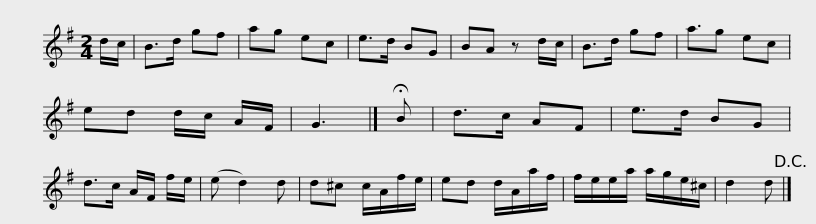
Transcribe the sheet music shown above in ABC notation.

X:1
L:1/8
M:2/4
I:linebreak $
K:G
V:1 treble
V:1
 d/c/ | B>d gf | ag ec | e>d BG | BA z d/c/ | %5
 B>d gf | a3/2g ec | ed d/c/ A/F/ | G3 |] !fermata!B | %10
 d>c AF |$ e>d BG | d>c A/F/ f/e/ | (e d2) d | d^c c/A/f/e/ | %15
 ed d/A/a/f/ | f/e/e/a/ a/g/e/^c/ | d2 d!D.C.! |] %18
